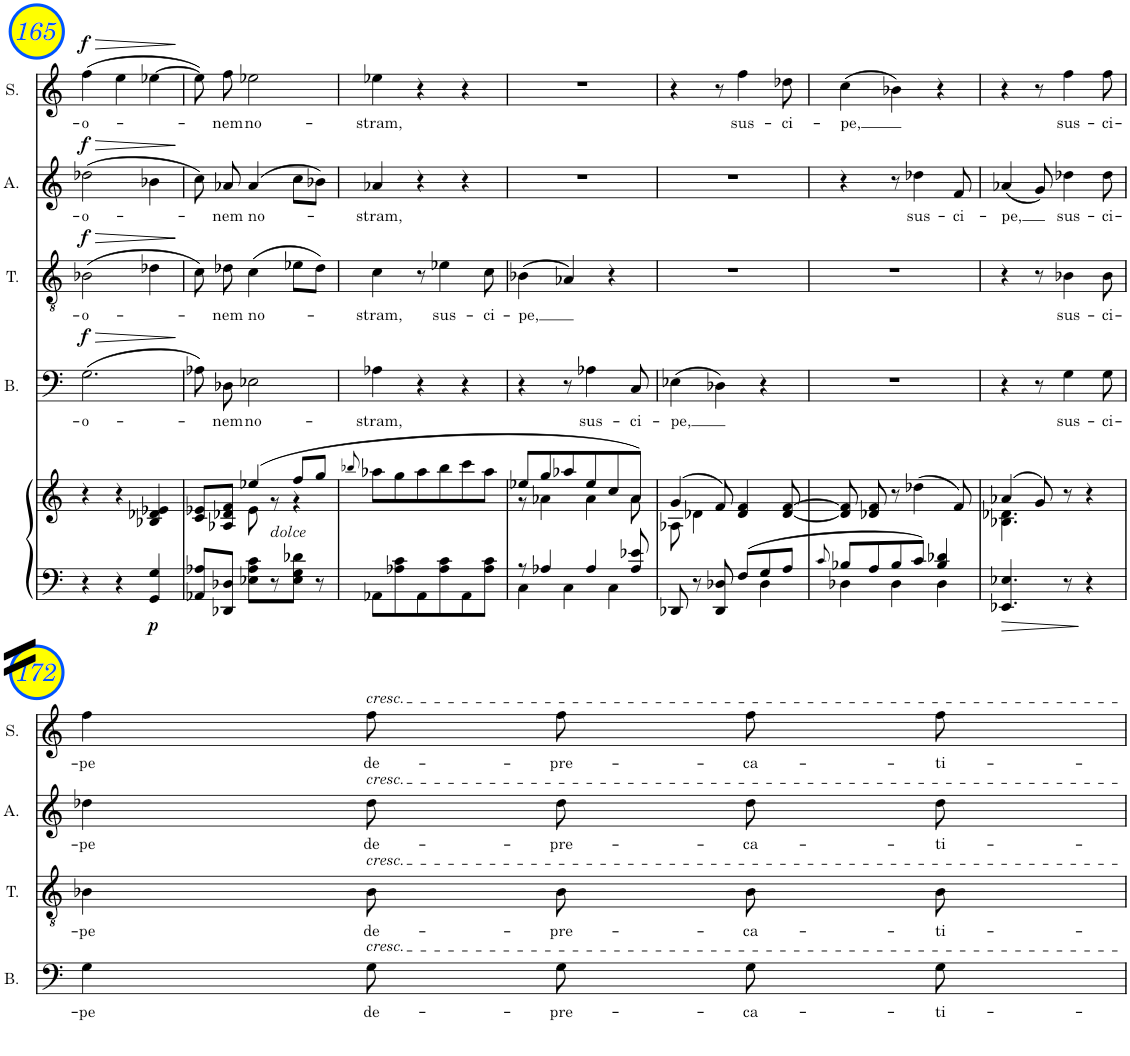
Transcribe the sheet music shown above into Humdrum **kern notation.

**kern	**kern	**dynam	**kern	**text	**dynam	**kern	**text	**dynam	**kern	**text	**dynam	**kern	**text	**dynam
*part5	*part5	*part5	*part4	*part4	*part4	*part3	*part3	*part3	*part2	*part2	*part2	*part1	*part1	*part1
*staff6	*staff5	*staff5/6	*staff4	*staff4	*staff4	*staff3	*staff3	*staff3	*staff2	*staff2	*staff2	*staff1	*staff1	*staff1
*I"Piano	*	*	*I"Bass	*	*	*I"Tenor	*	*	*I"Alto	*	*	*I"Soprano	*	*
*I'Pno	*	*	*I'B.	*	*	*I'T.	*	*	*I'A.	*	*	*I'S.	*	*
!!LO:PB:g=z
*clefF4	*clefG2	*	*clefF4	*	*	*clefGv2	*	*	*clefG2	*	*	*clefG2	*	*
*k[]	*k[]	*	*k[]	*	*	*k[]	*	*	*k[]	*	*	*k[]	*	*
*M3/4	*M3/4	*	*M3/4	*	*	*M3/4	*	*	*M3/4	*	*	*M3/4	*	*
=165	=165	=165	=165	=165	=165	=165	=165	=165	=165	=165	=165	=165	=165	=165
!	!	!	!	!LO:LY:b	!LO:HP:b	!	!LO:LY:b	!LO:HP:b	!	!LO:LY:b	!LO:HP:b	!	!LO:LY:b	!LO:HP:b
!	!	!	!	!	!LO:DY:n=1:a	!	!	!LO:DY:n=1:a	!	!	!LO:DY:n=1:a	!	!	!LO:DY:n=1:a
4r	4r	.	(2.G\	-o-	> f	(2B-X\	-o-	> f	(2dd-X\	-o-	> f	(4ff\	-o-	> f
4r	4r	.	.	.	.	.	.	.	.	.	.	4ee\	.	.
!	!	!LO:DY:b=2	!	!	!	!	!	!	!	!	!	!	!	!
4GG/ 4G/	4B-X/ 4d-X/ 4e-X/	p	.	.	.	4d-X\	.	.	4b-X\	.	.	[4ee-X\	.	.
.	.	.	.	.	]	.	.	]	.	.	]	.	.	]
=166	=166	=166	=166	=166	=166	=166	=166	=166	=166	=166	=166	=166	=166	=166
*	*^	*	*	*	*	*	*	*	*	*	*	*	*	*
8AA-X/ 8A-X/L	8c/ 8e-X/L	4ryy	.	8A-X\L)	.	.	8c\)	.	.	8cc\)	.	.	8ee-\L])	.	.
!	!	!	!	!	!LO:LY:b	!	!	!LO:LY:b	!	!	!LO:LY:b	!	!	!LO:LY:b	!
8DD-X/ 8D-X/J	8A-X/ 8d-X/ 8f/J	.	.	8D-X\J	-nem	.	8d-X\	-nem	.	8a-X/	-nem	.	8ff\J	-nem	.
!	!	!	!	!	!LO:LY:b	!	!	!LO:LY:b	!	!	!LO:LY:b	!	!	!LO:LY:b	!
8E-X\ 8A-\ 8c\L	(4ee-X/	8e-\	.	2E-X\	no-	.	(4c\	no-	.	(4a-/	no-	.	2ee-X\	no-	.
!	!	!LO:TX:b:i:t=dolce	!	!	!	!	!	!	!	!	!	!	!	!	!
8r	.	8r	.	.	.	.	.	.	.	.	.	.	.	.	.
8E-\ 8G\ 8d-X\J	8ff/L	4r	.	.	.	.	8e-X\L	.	.	8cc\L	.	.	.	.	.
8r	8gg/J	.	.	.	.	.	8d-\J)	.	.	8b-X\J)	.	.	.	.	.
*	*v	*v	*	*	*	*	*	*	*	*	*	*	*	*	*
=167	=167	=167	=167	=167	=167	=167	=167	=167	=167	=167	=167	=167	=167	=167
.	8qbb-X/	.	.	.	.	.	.	.	.	.	.	.	.	.
!	!	!	!	!LO:LY:b	!	!	!LO:LY:b	!	!	!LO:LY:b	!	!	!LO:LY:b	!
8AA-X\L	8aa-X\L	.	4A-X\	-stram,	.	4c\	-stram,	.	4a-X/	-stram,	.	4ee-X\	-stram,	.
8A-X\ 8c\	8gg\	.	.	.	.	.	.	.	.	.	.	.	.	.
8AA-\	8aa-\	.	4r	.	.	8r	.	.	4r	.	.	4r	.	.
!	!	!	!	!	!	!	!LO:LY:b	!	!	!	!	!	!	!
8A-\ 8c\	8bb-\	.	.	.	.	4e-X\	sus-	.	.	.	.	.	.	.
8AA-\	8ccc\	.	4r	.	.	.	.	.	4r	.	.	4r	.	.
!	!	!	!	!	!	!	!LO:LY:b	!	!	!	!	!	!	!
8A-\ 8c\J	8aa-\J	.	.	.	.	8c\	-ci-	.	.	.	.	.	.	.
=168	=168	=168	=168	=168	=168	=168	=168	=168	=168	=168	=168	=168	=168	=168
*^	*^	*	*	*	*	*	*	*	*	*	*	*	*	*
!	!	!	!	!	!	!	!	!	!LO:LY:b	!	!	!	!	!	!	!
8r	4C\	8ee-X/L	8r	.	4r	.	.	(4B-X\	-pe,	.	2.r	.	.	2.r	.	.
4A-X/	.	8gg/	4a-X\	.	.	.	.	.	.	.	.	.	.	.	.	.
.	4C\	8aa-X/	.	.	8r	.	.	4A-X/)	.	.	.	.	.	.	.	.
!	!	!	!	!	!	!LO:LY:b	!	!	!	!	!	!	!	!	!	!
4A-/	.	8ee-/	4a-\	.	4A-X\	sus-	.	.	.	.	.	.	.	.	.	.
.	4C\	8cc/	.	.	.	.	.	4r	.	.	.	.	.	.	.	.
!	!	!	!	!	!	!LO:LY:b	!	!	!	!	!	!	!	!	!	!
8A-/ 8e-X/	.	8a-/J)	8a-\	.	8C/	-ci-	.	.	.	.	.	.	.	.	.	.
=169	=169	=169	=169	=169	=169	=169	=169	=169	=169	=169	=169	=169	=169	=169	=169	=169
!	!	!	!	!	!	!LO:LY:b	!	!	!	!	!	!	!	!	!	!
8DD-X/	2ryy	(4g/	8A-X\	.	(4E-X\	-pe,	.	2.r	.	.	2.r	.	.	4r	.	.
8r	.	.	4d-X\	.	.	.	.	.	.	.	.	.	.	.	.	.
8DD-/ 8D-X/	.	8f/)	.	.	4D-X\)	.	.	.	.	.	.	.	.	8r	.	.
!	!	!	!	!	!	!	!	!	!	!	!	!	!	!	!LO:LY:b	!
8F/L	.	4d-/ 4f/	4.ryy	.	.	.	.	.	.	.	.	.	.	4ff\	sus-	.
8G/	4D-\	.	.	.	4r	.	.	.	.	.	.	.	.	.	.	.
!	!	!	!	!	!	!	!	!	!	!	!	!	!	!	!LO:LY:b	!
8A/J	.	[8d-/ [8f/	.	.	.	.	.	.	.	.	.	.	.	8dd-X\	-ci-	.
*	*	*v	*v	*	*	*	*	*	*	*	*	*	*	*	*	*
=170	=170	=170	=170	=170	=170	=170	=170	=170	=170	=170	=170	=170	=170	=170	=170
8qc/	.	.	.	.	.	.	.	.	.	.	.	.	.	.	.
!	!	!	!	!	!	!	!	!	!	!	!	!	!	!LO:LY:b	!
8B-X/L	4D-X\	8d-/] 8f/]	.	2.r	.	.	2.r	.	.	4r	.	.	(4cc\	-pe,	.
8A/	.	8d-X/ 8f/	.	.	.	.	.	.	.	.	.	.	.	.	.
8B-/	4D-\	8r	.	.	.	.	.	.	.	8r	.	.	4b-X\)	.	.
!	!	!	!	!	!	!	!	!	!	!	!LO:LY:b	!	!	!	!
8c/J	.	(4dd-X\	.	.	.	.	.	.	.	4dd-X\	sus-	.	.	.	.
4B-/ 4d-X/	4D-\	.	.	.	.	.	.	.	.	.	.	.	4r	.	.
!	!	!	!	!	!	!	!	!	!	!	!LO:LY:b	!	!	!	!
.	.	8f/)	.	.	.	.	.	.	.	8f/	-ci-	.	.	.	.
*v	*v	*	*	*	*	*	*	*	*	*	*	*	*	*	*
=171	=171	=171	=171	=171	=171	=171	=171	=171	=171	=171	=171	=171	=171	=171
*	*^	*	*	*	*	*	*	*	*	*	*	*	*	*
!	!	!	!	!	!	!	!	!	!	!	!LO:LY:b	!	!	!	!
4.EE-X/ 4.E-X/	(4a-X/	4.B-X\ 4.d-X\	.	4r	.	.	4r	.	.	(4a-X/	-pe,	.	4r	.	.
.	8g/)	.	.	8r	.	.	8r	.	.	8g/)	.	.	8r	.	.
!	!	!	!	!	!LO:LY:b	!	!	!LO:LY:b	!	!	!LO:LY:b	!	!	!LO:LY:b	!
8r	8r	4.ryy	.	4G\	sus-	.	4B-X\	sus-	.	4dd-X\	sus-	.	4ff\	sus-	.
4r	4r	.	.	.	.	.	.	.	.	.	.	.	.	.	.
!	!	!	!	!	!LO:LY:b	!	!	!LO:LY:b	!	!	!LO:LY:b	!	!	!LO:LY:b	!
.	.	.	.	8G\	-ci-	.	8B-\	-ci-	.	8dd-\	-ci-	.	8ff\	-ci-	.
*	*v	*v	*	*	*	*	*	*	*	*	*	*	*	*	*
!!LO:LB:g=z
=172	=172	=172	=172	=172	=172	=172	=172	=172	=172	=172	=172	=172	=172	=172
!	!	!	!	!LO:LY:b	!	!	!LO:LY:b	!	!	!LO:LY:b	!	!	!LO:LY:b	!
2.r	2.r	.	4G\	-pe	.	4B-X\	-pe	.	4dd-X\	-pe	.	4ff\	-pe	.
!	!	!	!	!	!	!	!	!	!	!	!	!LO:TX:a:i:t=cresc.	!	!
!	!	!	!	!	!	!	!	!	!LO:TX:a:i:t=cresc.	!	!	!	!	!
!	!	!	!	!	!	!LO:TX:a:i:t=cresc.	!	!	!	!	!	!	!	!
!	!	!	!LO:TX:a:i:t=cresc.	!	!	!	!	!	!	!	!	!	!	!
!	!	!	!	!LO:LY:b	!	!	!LO:LY:b	!	!	!LO:LY:b	!	!	!LO:LY:b	!
.	.	.	8G\L	de-	.	8B-\	de-	.	8dd-\	de-	.	8ff\L	de-	.
!	!	!	!	!LO:LY:b	!	!	!LO:LY:b	!	!	!LO:LY:b	!	!	!LO:LY:b	!
.	.	.	8G\J	-pre-	.	8B-\	-pre-	.	8dd-\	-pre-	.	8ff\J	-pre-	.
!	!	!	!	!LO:LY:b	!	!	!LO:LY:b	!	!	!LO:LY:b	!	!	!LO:LY:b	!
.	.	.	8G\L	-ca-	.	8B-\	-ca-	.	8dd-\	-ca-	.	8ff\L	-ca-	.
!	!	!	!	!LO:LY:b	!	!	!LO:LY:b	!	!	!LO:LY:b	!	!	!LO:LY:b	!
.	.	.	8G\J	-ti-	.	8B-\	-ti-	.	8dd-\	-ti-	.	8ff\J	-ti-	.
=	=	=	=	=	=	=	=	=	=	=	=	=	=	=
*-	*-	*-	*-	*-	*-	*-	*-	*-	*-	*-	*-	*-	*-	*-
